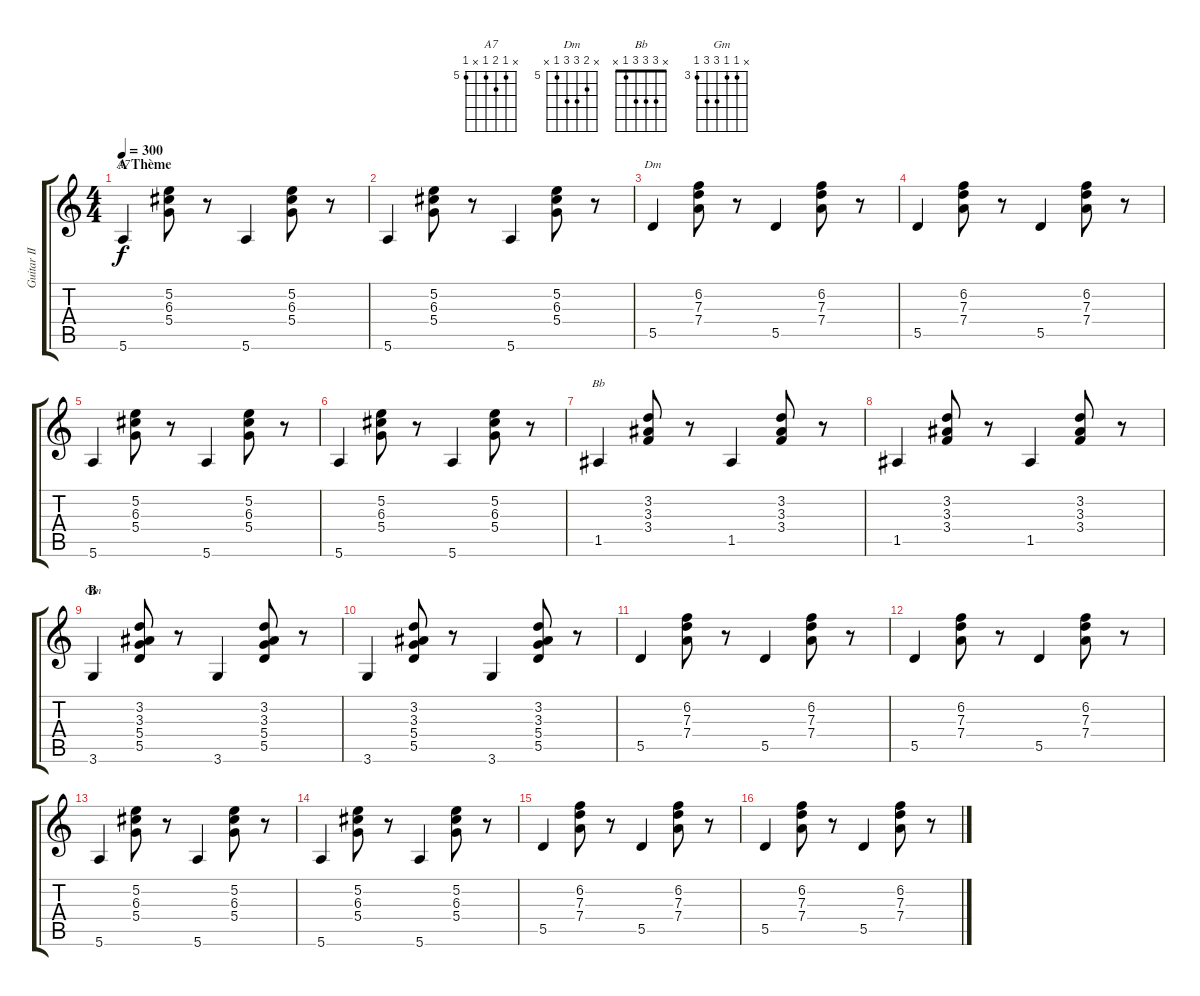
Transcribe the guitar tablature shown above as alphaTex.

\track ("Guitar II" "Guitar II") {instrument acousticguitarsteel}
\staff {score tabs}
\tuning (E4 B3 G3 D3 A2 E2) {hide}
\chord ("A7" x 5 6 5 x 5) {firstfret 5}
\chord ("Dm" x 6 7 7 5 x) {firstfret 5}
\chord ("Bb" x 3 3 3 1 x)
\chord ("Gm" x 3 3 5 5 3) {firstfret 3}
\ts (4 4)
\section ("" "A Thème")
\tempo 300
\clef g2
\ks c
5.6.4{ch "A7" dy f} (5.2 6.3 5.4).8 r.8 5.6.4 (5.2 6.3 5.4).8 r.8 |
5.6.4 (5.2 6.3 5.4).8 r.8 5.6.4 (5.2 6.3 5.4).8 r.8 |
5.5.4{ch "Dm"} (6.2 7.3 7.4).8 r.8 5.5.4 (6.2 7.3 7.4).8 r.8 |
5.5.4 (6.2 7.3 7.4).8 r.8 5.5.4 (6.2 7.3 7.4).8 r.8 |
5.6.4 (5.2 6.3 5.4).8 r.8 5.6.4 (5.2 6.3 5.4).8 r.8 |
5.6.4 (5.2 6.3 5.4).8 r.8 5.6.4 (5.2 6.3 5.4).8 r.8 |
1.5.4{ch "Bb"} (3.2 3.3 3.4).8 r.8 1.5.4 (3.2 3.3 3.4).8 r.8 |
1.5.4 (3.2 3.3 3.4).8 r.8 1.5.4 (3.2 3.3 3.4).8 r.8 |
\section ("" "B")
3.6.4{ch "Gm"} (3.2 3.3 5.4 5.5).8 r.8 3.6.4 (3.2 3.3 5.4 5.5).8 r.8 |
3.6.4 (3.2 3.3 5.4 5.5).8 r.8 3.6.4 (3.2 3.3 5.4 5.5).8 r.8 |
5.5.4 (6.2 7.3 7.4).8 r.8 5.5.4 (6.2 7.3 7.4).8 r.8 |
5.5.4 (6.2 7.3 7.4).8 r.8 5.5.4 (6.2 7.3 7.4).8 r.8 |
5.6.4 (5.2 6.3 5.4).8 r.8 5.6.4 (5.2 6.3 5.4).8 r.8 |
5.6.4 (5.2 6.3 5.4).8 r.8 5.6.4 (5.2 6.3 5.4).8 r.8 |
5.5.4 (6.2 7.3 7.4).8 r.8 5.5.4 (6.2 7.3 7.4).8 r.8 |
5.5.4 (6.2 7.3 7.4).8 r.8 5.5.4 (6.2 7.3 7.4).8 r.8
